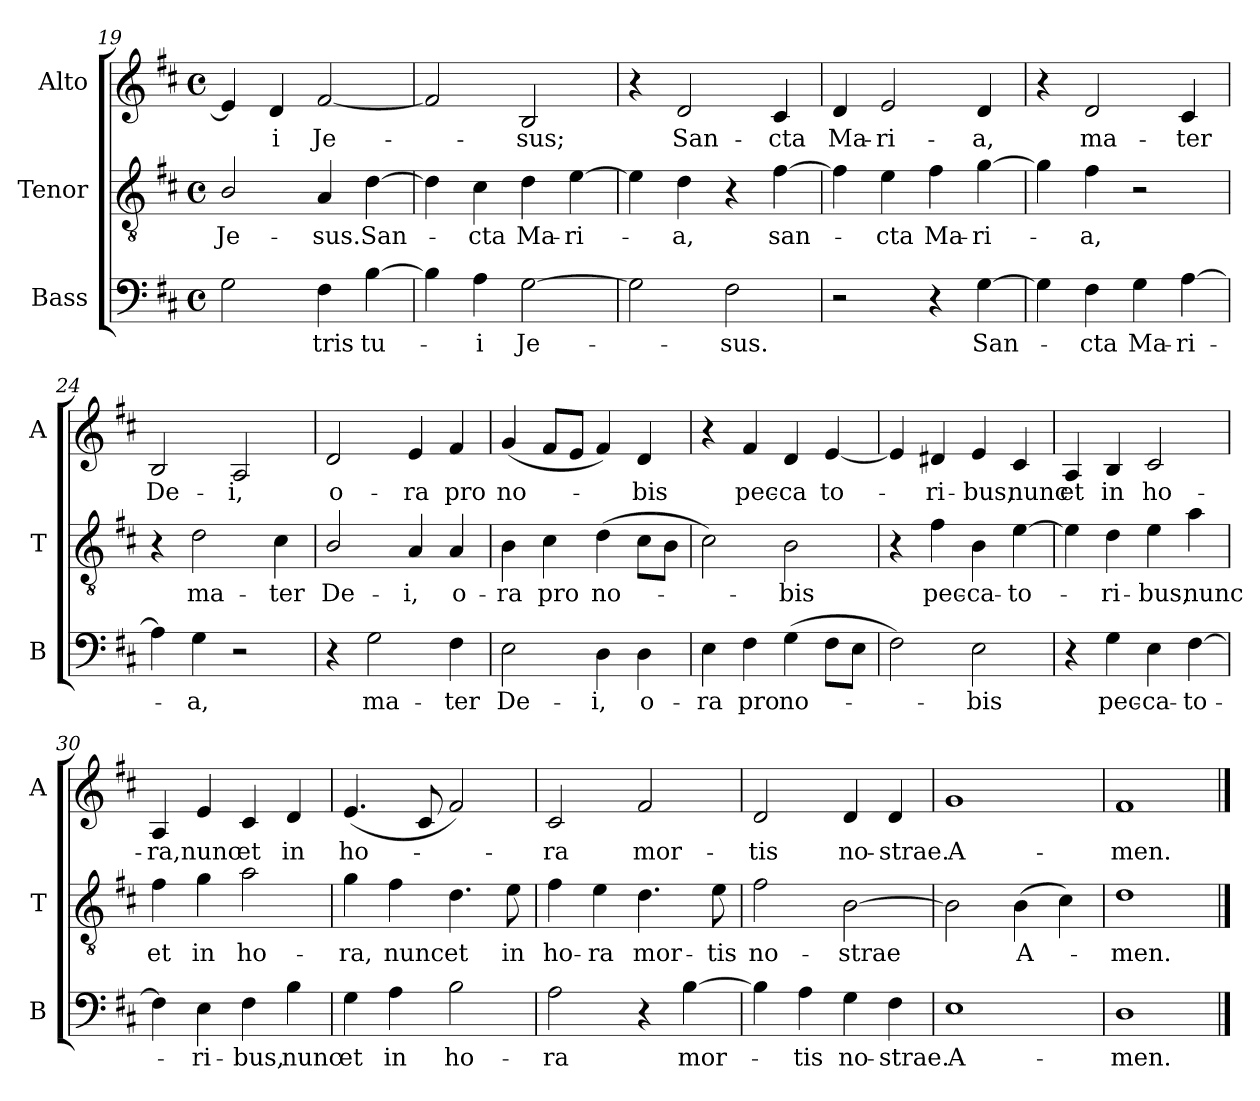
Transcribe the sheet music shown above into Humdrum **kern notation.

**kern	**text	**kern	**text	**kern	**text
*part3	*part3	*part2	*part2	*part1	*part1
*staff3	*staff3	*staff2	*staff2	*staff1	*staff1
*I"Bass	*	*I"Tenor	*	*I"Alto	*
*I'B	*	*I'T	*	*I'A	*
*clefF4	*	*clefGv2	*	*clefG2	*
*k[f#c#]	*	*k[f#c#]	*	*k[f#c#]	*
*D:	*	*D:	*	*D:	*
*M4/4	*	*M4/4	*	*M4/4	*
*met(c)	*	*met(c)	*	*met(c)	*
=19	=19	=19	=19	=19	=19
!	!	!	!LO:LY:b	!	!
2G\	.	2B/	Je-	4e/]	.
!	!	!	!	!	!LO:LY:b
.	.	.	.	4d/	i
!	!LO:LY:b	!	!LO:LY:b	!	!LO:LY:b
4F#\	tris	4A/	-sus.	[2f#/	Je-
!	!LO:LY:b	!	!LO:LY:b	!	!
[4B\	tu-	[4d\	San-	.	.
=20	=20	=20	=20	=20	=20
4B\]	.	4d\]	.	2f#/]	.
!	!LO:LY:b	!	!LO:LY:b	!	!
4A\	i	4c#\	cta	.	.
!	!LO:LY:b	!	!LO:LY:b	!	!LO:LY:b
[2G\	Je-	4d\	Ma-	2B/	sus;
!	!	!	!LO:LY:b	!	!
.	.	[4e\	-ri-	.	.
=21	=21	=21	=21	=21	=21
2G\]	.	4e\]	.	4r	.
!	!	!	!LO:LY:b	!	!LO:LY:b
.	.	4d\	a,	2d/	San-
!	!LO:LY:b	!	!	!	!
2F#\	sus.	4r	.	.	.
!	!	!	!LO:LY:b	!	!LO:LY:b
.	.	[4f#\	san-	4c#/	-cta
!!LO:LB:g=z
=22	=22	=22	=22	=22	=22
!	!	!	!	!	!LO:LY:b
2r	.	4f#\]	.	4d/	Ma-
!	!	!	!LO:LY:b	!	!LO:LY:b
.	.	4e\	cta	2e/	-ri-
!	!	!	!LO:LY:b	!	!
4r	.	4f#\	Ma-	.	.
!	!LO:LY:b	!	!LO:LY:b	!	!LO:LY:b
[4G\	San-	[4g\	-ri-	4d/	-a,
=23	=23	=23	=23	=23	=23
4G\]	.	4g\]	.	4r	.
!	!LO:LY:b	!	!LO:LY:b	!	!LO:LY:b
4F#\	cta	4f#\	a,	2d/	ma-
!	!LO:LY:b	!	!	!	!
4G\	Ma-	2r	.	.	.
!	!LO:LY:b	!	!	!	!LO:LY:b
[4A\	-ri-	.	.	4c#/	-ter
=24	=24	=24	=24	=24	=24
!	!	!	!	!	!LO:LY:b
4A\]	.	4r	.	2B/	De-
!	!LO:LY:b	!	!LO:LY:b	!	!
4G\	a,	2d\	ma-	.	.
!	!	!	!	!	!LO:LY:b
2r	.	.	.	2A/	-i,
!	!	!	!LO:LY:b	!	!
.	.	4c#\	-ter	.	.
=25	=25	=25	=25	=25	=25
!	!	!	!LO:LY:b	!	!LO:LY:b
4r	.	2B/	De-	2d/	o-
!	!LO:LY:b	!	!	!	!
2G\	ma-	.	.	.	.
!	!	!	!LO:LY:b	!	!LO:LY:b
.	.	4A/	-i,	4e/	-ra
!	!LO:LY:b	!	!LO:LY:b	!	!LO:LY:b
4F#\	-ter	4A/	o-	4f#/	pro
=26	=26	=26	=26	=26	=26
!	!LO:LY:b	!	!LO:LY:b	!	!LO:LY:b
2E\	De-	4B\	-ra	(<4g/	no-
!	!	!	!LO:LY:b	!	!
.	.	4c#\	pro	8f#/L	.
.	.	.	.	8e/J	.
!	!LO:LY:b	!	!LO:LY:b	!	!
4D\	-i,	(>4d\	no-	4f#/)	.
!	!LO:LY:b	!	!	!	!LO:LY:b
4D\	o-	8c#\L	.	4d/	bis
.	.	8B\J	.	.	.
=27	=27	=27	=27	=27	=27
!	!LO:LY:b	!	!	!	!
4E\	-ra	2c#\)	.	4r	.
!	!LO:LY:b	!	!	!	!LO:LY:b
4F#\	pro	.	.	4f#/	pec-
!	!LO:LY:b	!	!LO:LY:b	!	!LO:LY:b
(>4G\	no-	2B\	bis	4d/	-ca
!	!	!	!	!	!LO:LY:b
8F#\L	.	.	.	[4e/	to-
8E\J	.	.	.	.	.
=28	=28	=28	=28	=28	=28
2F#\)	.	4r	.	4e/]	.
!	!	!	!LO:LY:b	!	!LO:LY:b
.	.	4f#\	pec-	4d#X/	ri-
!	!LO:LY:b	!	!LO:LY:b	!	!LO:LY:b
2E\	bis	4B\	-ca-	4e/	-bus,
!	!	!	!LO:LY:b	!	!LO:LY:b
.	.	[4e\	-to-	4c#/	nunc
!!LO:PB:g=z
=29	=29	=29	=29	=29	=29
!	!	!	!	!	!LO:LY:b
4r	.	4e\]	.	4A/	et
!	!LO:LY:b	!	!LO:LY:b	!	!LO:LY:b
4G\	pec-	4d\	ri-	4B/	in
!	!LO:LY:b	!	!LO:LY:b	!	!LO:LY:b
4E\	-ca-	4e\	-bus,	2c#/	ho-
!	!LO:LY:b	!	!LO:LY:b	!	!
[4F#\	-to-	4a\	nunc	.	.
=30	=30	=30	=30	=30	=30
!	!	!	!LO:LY:b	!	!LO:LY:b
4F#\]	.	4f#\	et	4A/	-ra,
!	!LO:LY:b	!	!LO:LY:b	!	!LO:LY:b
4E\	ri-	4g\	in	4e/	nunc
!	!LO:LY:b	!	!LO:LY:b	!	!LO:LY:b
4F#\	-bus,	2a\	ho-	4c#/	et
!	!LO:LY:b	!	!	!	!LO:LY:b
4B\	nunc	.	.	4d/	in
=31	=31	=31	=31	=31	=31
!	!LO:LY:b	!	!LO:LY:b	!	!LO:LY:b
4G\	et	4g\	-ra,	(<4.e/	ho-
!	!LO:LY:b	!	!LO:LY:b	!	!
4A\	in	4f#\	nunc	.	.
.	.	.	.	8c#/	.
!	!LO:LY:b	!	!LO:LY:b	!	!
2B\	ho-	4.d\	et	2f#/)	.
!	!	!	!LO:LY:b	!	!
.	.	8e\	in	.	.
=32	=32	=32	=32	=32	=32
!	!LO:LY:b	!	!LO:LY:b	!	!LO:LY:b
2A\	-ra	4f#\	ho-	2c#/	ra
!	!	!	!LO:LY:b	!	!
.	.	4e\	-ra	.	.
!	!	!	!LO:LY:b	!	!LO:LY:b
4r	.	4.d\	mor-	2f#/	mor-
!	!LO:LY:b	!	!	!	!
[4B\	mor-	.	.	.	.
!	!	!	!LO:LY:b	!	!
.	.	8e\	-tis	.	.
=33	=33	=33	=33	=33	=33
*	*	*	*	*MM89	*
!	!	!	!LO:LY:b	!	!LO:LY:b
4B\]	.	2f#\	no-	2d/	-tis
!	!LO:LY:b	!	!	!	!
4A\	tis	.	.	.	.
*	*	*	*	*MM89	*
!	!LO:LY:b	!	!LO:LY:b	!	!LO:LY:b
4G\	no-	[2B\	-strae	4d/	no-
*	*	*	*	*MM89	*
!	!LO:LY:b	!	!	!	!LO:LY:b
4F#\	-strae.	.	.	4d/	-strae.
=34	=34	=34	=34	=34	=34
*	*	*	*	*MM88	*
!	!LO:LY:b	!	!	!	!LO:LY:b
1E	A-	2B\]	.	1g	A-
!	!	!	!LO:LY:b	!	!
.	.	(>4B\	A-	.	.
.	.	4c#\)	.	.	.
=35	=35	=35	=35	=35	=35
*	*	*	*	*MM88	*
!	!LO:LY:b	!	!LO:LY:b	!	!LO:LY:b
1D	-men.	1d	men.	1f#	-men.
==	==	==	==	==	==
*-	*-	*-	*-	*-	*-
